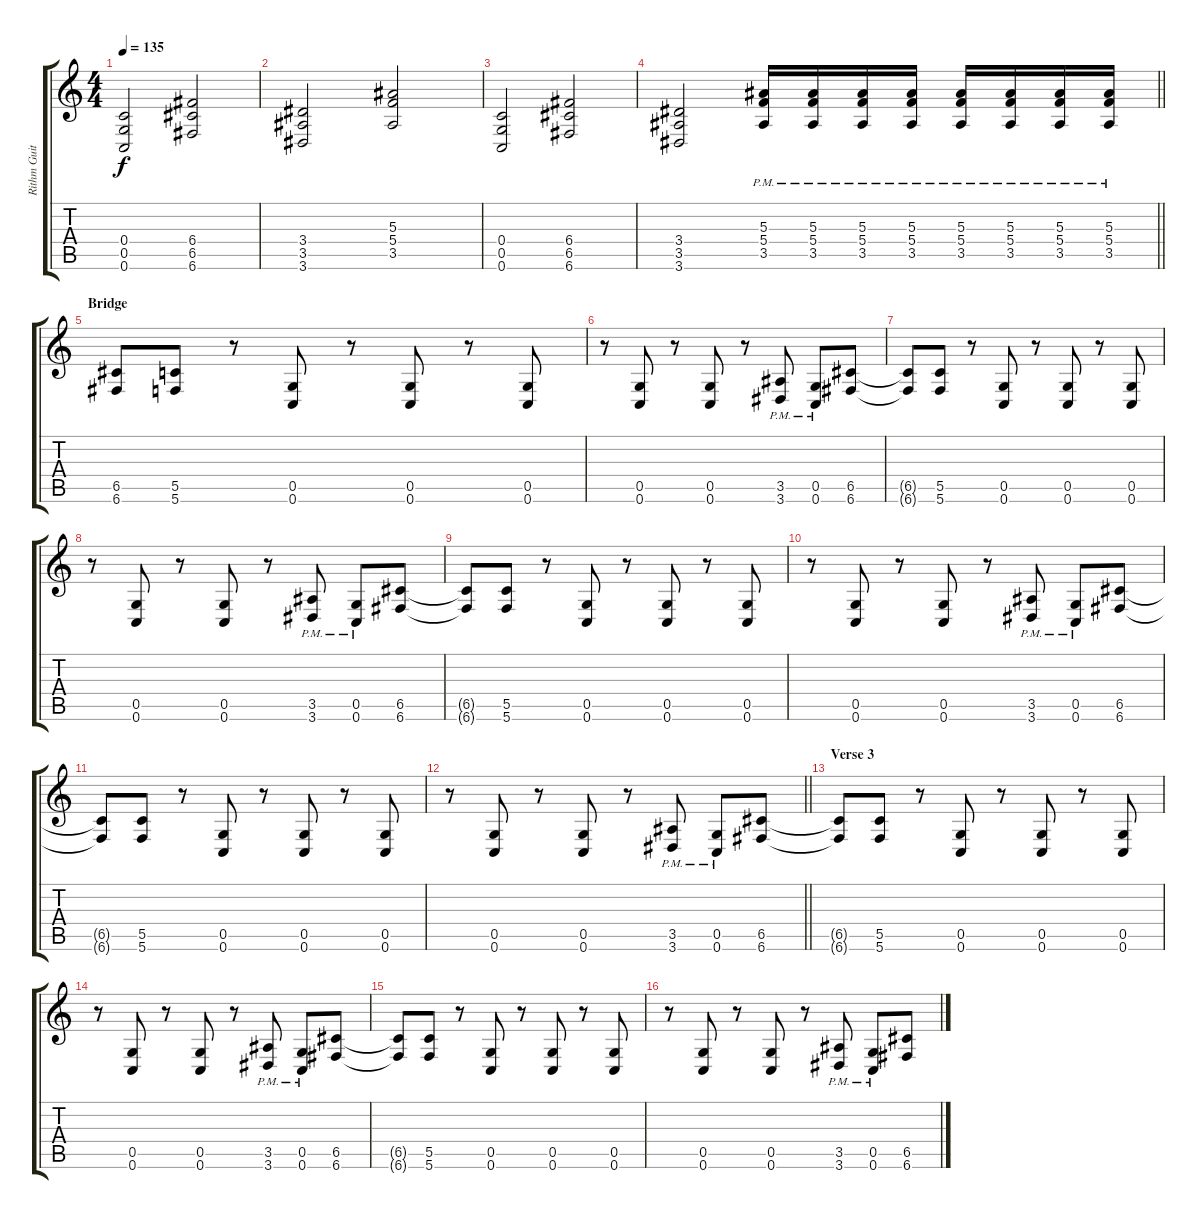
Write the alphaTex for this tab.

\track ("Rithm Guitar" "Rithm Guit") {instrument distortionguitar}
\staff {score tabs}
\tuning (D4 A3 F3 C3 G2 C2) {hide}
\ts (4 4)
\tempo 135
\clef g2
\ks c
(0.4 0.5 0.6).2{dy f} (6.4 6.5 6.6).2 |
(3.4 3.5 3.6).2 (5.3 5.4 3.5).2 |
(0.4 0.5 0.6).2 (6.4 6.5 6.6).2 |
\barLineRight lightlight
(3.4 3.5 3.6).2 (5.3{pm} 5.4{pm} 3.5{pm}).16 (5.3{pm} 5.4{pm} 3.5{pm}).16 (5.3{pm} 5.4{pm} 3.5{pm}).16 (5.3{pm} 5.4{pm} 3.5{pm}).16 (5.3{pm} 5.4{pm} 3.5{pm}).16 (5.3{pm} 5.4{pm} 3.5{pm}).16 (5.3{pm} 5.4{pm} 3.5{pm}).16 (5.3{pm} 5.4{pm} 3.5{pm}).16 |
\section ("" "Bridge")
(6.5 6.6).8 (5.5 5.6).8 r.8 (0.5 0.6).8 r.8 (0.5 0.6).8 r.8 (0.5 0.6).8 |
r.8 (0.5 0.6).8 r.8 (0.5 0.6).8 r.8 (3.5{pm} 3.6{pm}).8 (0.5{pm} 0.6{pm}).8 (6.5 6.6).8 |
(6.5{t} 6.6{t}).8 (5.5 5.6).8 r.8 (0.5 0.6).8 r.8 (0.5 0.6).8 r.8 (0.5 0.6).8 |
r.8 (0.5 0.6).8 r.8 (0.5 0.6).8 r.8 (3.5{pm} 3.6{pm}).8 (0.5{pm} 0.6{pm}).8 (6.5 6.6).8 |
(6.5{t} 6.6{t}).8 (5.5 5.6).8 r.8 (0.5 0.6).8 r.8 (0.5 0.6).8 r.8 (0.5 0.6).8 |
r.8 (0.5 0.6).8 r.8 (0.5 0.6).8 r.8 (3.5{pm} 3.6{pm}).8 (0.5{pm} 0.6{pm}).8 (6.5 6.6).8 |
(6.5{t} 6.6{t}).8 (5.5 5.6).8 r.8 (0.5 0.6).8 r.8 (0.5 0.6).8 r.8 (0.5 0.6).8 |
\barLineRight lightlight
r.8 (0.5 0.6).8 r.8 (0.5 0.6).8 r.8 (3.5{pm} 3.6{pm}).8 (0.5{pm} 0.6{pm}).8 (6.5 6.6).8 |
\section ("" "Verse 3")
(6.5{t} 6.6{t}).8 (5.5 5.6).8 r.8 (0.5 0.6).8 r.8 (0.5 0.6).8 r.8 (0.5 0.6).8 |
r.8 (0.5 0.6).8 r.8 (0.5 0.6).8 r.8 (3.5{pm} 3.6{pm}).8 (0.5{pm} 0.6{pm}).8 (6.5 6.6).8 |
(6.5{t} 6.6{t}).8 (5.5 5.6).8 r.8 (0.5 0.6).8 r.8 (0.5 0.6).8 r.8 (0.5 0.6).8 |
r.8 (0.5 0.6).8 r.8 (0.5 0.6).8 r.8 (3.5{pm} 3.6{pm}).8 (0.5{pm} 0.6{pm}).8 (6.5 6.6).8
